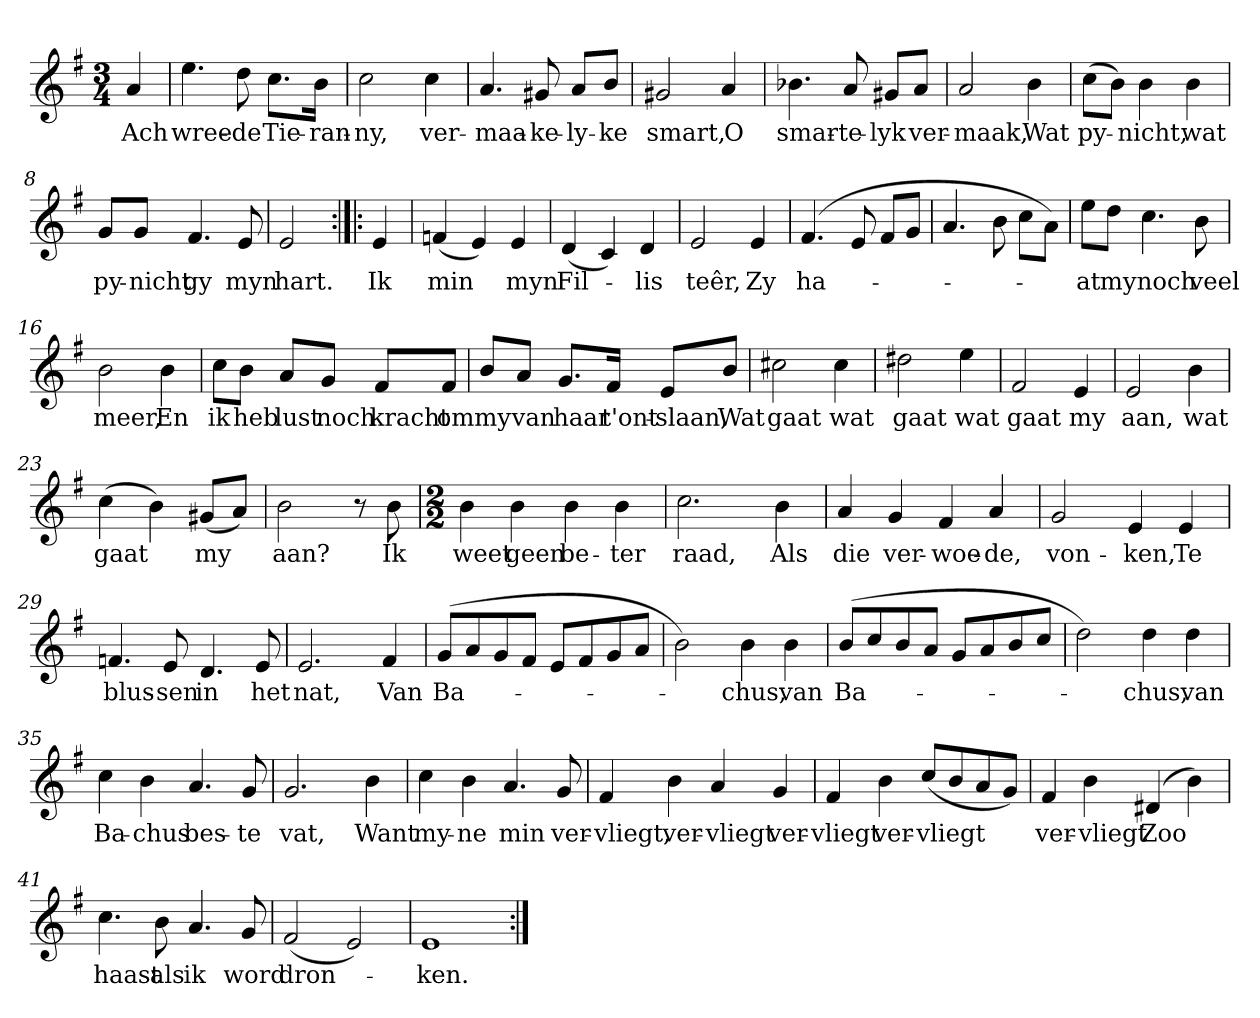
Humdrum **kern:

**kern	**text
*part1	*part1
*staff1	*staff1
*clefG2	*
*k[f#]	*
*e:	*
*M3/4	*
*MM120	*
=	=
4a	Ach
=1	=1
4.ee	wree-
8dd	-de
8.cc\L	Tie-
16b\Jk	-ran-
=2	=2
2cc	-ny,
4cc	ver-
=3	=3
4.a	-maa-
8g#X	-ke-
8a/L	-ly-
8b/J	-ke
=4	=4
2g#X	smart,
4a	O
=5	=5
4.b-X	smar-
8a	-te-
8g#X/L	-lyk
8a/J	ver-
=6	=6
2a	-maak,
4b	Wat
=7	=7
(8cc\L	py-
8b\J)	.
4b	-nicht,
4b	wat
=8	=8
8g/L	py-
8g/J	-nicht
4.f#	gy
8e	myn
=9	=9
2e	hart.
=:|!|:	=:|!|:
4e	Ik
=10	=10
(4fn	min
4e)	.
4e	myn
=11	=11
(4d	Fil-
4c)	.
4d	-lis
=12	=12
2e	teêr,
4e	Zy
=13	=13
(4.f#	ha-
8e	.
8f#/L	.
8g/J	.
=14	=14
4.a	.
8b	.
8cc\L	.
8a\J)	.
=15	=15
8ee\L	-at
8dd\J	my
4.cc	noch
8b	veel
=16	=16
2b	meer,
4b	En
=17	=17
8cc\L	ik
8b\J	heb
8a/L	lust
8g/J	noch
8f#/L	kracht
8f#/J	om
=18	=18
8b/L	my
8a/J	van
8.g/L	haar
16f#/Jk	t'ont-
8e/L	-slaan,
8b/J	Wat
=19	=19
2cc#X	gaat
4cc#	wat
=20	=20
2dd#X	gaat
4ee	wat
=21	=21
2f#	gaat
4e	my
=22	=22
2e	aan,
4b	wat
=23	=23
(4cc	gaat
4b)	.
(8g#X/L	my
8a/J)	.
=24	=24
2b	aan?
8r	.
8b	Ik
=25	=25
*M2/2	*
4b	weet
4b	geen
4b	be-
4b	-ter
=26	=26
2.cc	raad,
4b	Als
=27	=27
4a	die
4g	ver-
4f#	-woe-
4a	-de,
=28	=28
2g	von-
4e	-ken,
4e	Te
=29	=29
4.fn	blus-
8e	-sen
4.d	in
8e	het
=30	=30
2.e	nat,
4f#	Van
=31	=31
(8g/L	Ba-
8a/	.
8g/	.
8f#/J	.
8e/L	.
8f#/	.
8g/	.
8a/J	.
=32	=32
2b)	.
4b	-chus,
4b	van
=33	=33
(8b/L	Ba-
8cc/	.
8b/	.
8a/J	.
8g/L	.
8a/	.
8b/	.
8cc/J	.
=34	=34
2dd)	.
4dd	-chus,
4dd	van
=35	=35
4cc	Ba-
4b	-chus
4.a	bes-
8g	-te
=36	=36
2.g	vat,
4b	Want
=37	=37
4cc	my-
4b	-ne
4.a	min
8g	ver-
=38	=38
4f#	-vliegt,
4b	ver-
4a	-vliegt
4g	ver-
=39	=39
4f#	-vliegt
4b	ver-
(8cc/L	-vliegt
8b/	.
8a/	.
8g/J)	.
=40	=40
4f#	ver-
4b	-vliegt
(4d#X	Zoo
4b)	.
=41	=41
4.cc	haast
8b	als
4.a	ik
8g	word
=42	=42
(2f#	dron-
2e)	.
=43	=43
1e	-ken.
=:|!	=:|!
*-	*-
